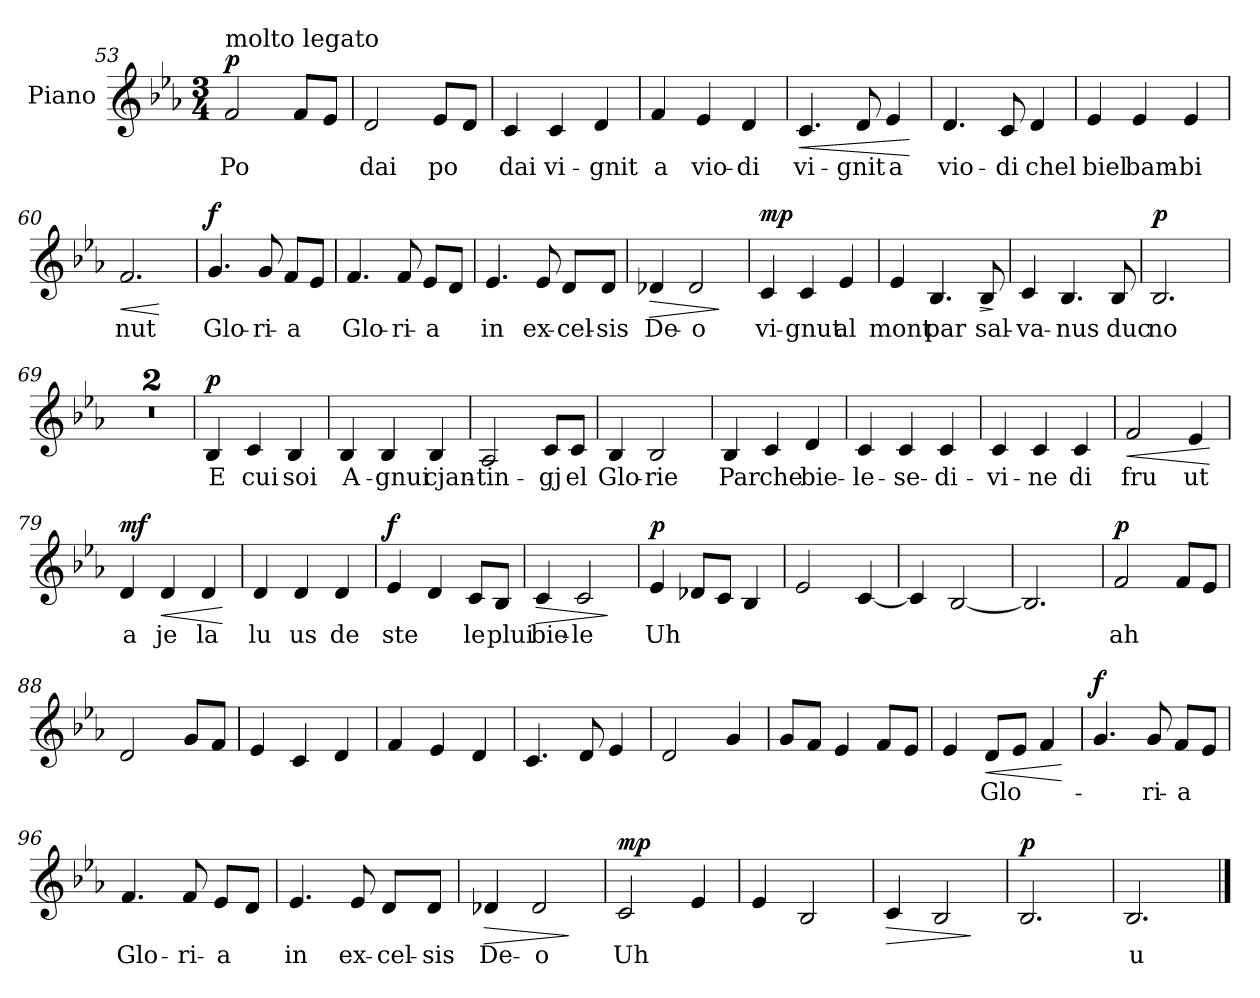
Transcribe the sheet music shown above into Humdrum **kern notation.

**kern	**text	**dynam
*part1	*part1	*part1
*staff1	*staff1	*staff1
*I"Piano	*	*
*I'Pno.	*	*
*clefG2	*	*
*k[b-e-a-]	*	*
*M3/4	*	*
=53	=53	=53
!LO:TX:a:t=molto legato	!	!
!	!	!LO:DY:a
2f/	Po	p
8f/L	.	.
8e-/J	.	.
=54	=54	=54
2d/	dai	.
8e-/L	-po	.
8d/J	.	.
=55	=55	=55
4c/	dai	.
4c/	vi-	.
4d/	-gnit	.
=56	=56	=56
4f/	a	.
4e-/	vio-	.
4d/	-di	.
=57	=57	=57
!	!	!LO:HP:b
4.c/	vi-	<
8d/	-gnit	.
4e-/	a	.
.	.	[
=58	=58	=58
4.d/	vio-	.
8c/	-di	.
4d/	chel	.
!!LO:LB:g=z
=59	=59	=59
4e-/	biel	.
4e-/	bam-	.
4e-/	-bi	.
=60	=60	=60
!	!	!LO:HP:b
2.f/	nut	<
.	.	[
=61	=61	=61
!	!	!LO:DY:a
4.g/	Glo-	f
8g/	-ri-	.
8f/L	-a	.
8e-/J	.	.
=62	=62	=62
4.f/	Glo-	.
8f/	-ri-	.
8e-/L	-a	.
8d/J	.	.
=63	=63	=63
4.e-/	in	.
8e-/	ex-	.
8d/L	-cel-	.
8d/J	-sis	.
=64	=64	=64
!	!	!LO:HP:b
4d-X/	De-	>
2d-/	-o	.
.	.	]
=65	=65	=65
!	!	!LO:DY:a
4c/	vi-	mp
4c/	-gnut	.
4e-/	al	.
!!LO:LB:g=z
=66	=66	=66
4e-/	mont	.
4.B-/	par	.
!	!	!LO:HP:b
8B-/	sal-	>
.	.	]
=67	=67	=67
4c/	-va-	.
4.B-/	-nus	.
8B-/	duc	.
=68	=68	=68
!	!	!LO:DY:a
2.B-/	no	p
=69	=69	=69
2.r	.	.
=70	=70	=70
2.r	.	.
=71	=71	=71
!	!	!LO:DY:a
4B-/	E	p
4c/	cui	.
4B-/	soi	.
=72	=72	=72
4B-/	A-	.
4B-/	-gnui	.
4B-/	cjan-	.
=73	=73	=73
2A-/	-tin-	.
8c/L	-gj	.
8c/J	el	.
=74	=74	=74
4B-/	Glo-	.
2B-/	-rie	.
!!LO:LB:g=z
=75	=75	=75
4B-/	Par	.
4c/	che	.
4d/	bie-	.
=76	=76	=76
4c/	-le-	.
4c/	-se-	.
4c/	-di-	.
=77	=77	=77
4c/	-vi-	.
4c/	-ne	.
4c/	di	.
=78	=78	=78
!	!	!LO:HP:b
2f/	fru	<
4e-/	ut	.
.	.	[
=79	=79	=79
!	!	!LO:DY:a
4d/	a	mf
!	!	!LO:HP:b
4d/	je	<
4d/	la	.
.	.	[
=80	=80	=80
4d/	lu	.
4d/	us	.
4d/	de	.
=81	=81	=81
!	!	!LO:DY:a
4e-/	-ste	f
4d/	.	.
8c/L	le	.
8B-/J	plui	.
=82	=82	=82
!	!	!LO:HP:b
4c/	bie-	>
2c/	-le	.
.	.	]
!!LO:PB:g=z
=83	=83	=83
!	!	!LO:DY:a
4e-/	Uh	p
8d-X/L	.	.
8c/J	.	.
4B-/	.	.
=84	=84	=84
2e-/	.	.
[4c/	.	.
=85	=85	=85
4c/]	.	.
[2B-/	.	.
=86	=86	=86
2.B-/]	.	.
=87	=87	=87
!	!	!LO:DY:a
2f/	ah	p
8f/L	.	.
8e-/J	.	.
=88	=88	=88
2d/	.	.
8g/L	.	.
8f/J	.	.
=89	=89	=89
4e-/	.	.
4c/	.	.
4d/	.	.
=90	=90	=90
4f/	.	.
4e-/	.	.
4d/	.	.
=91	=91	=91
4.c/	.	.
8d/	.	.
4e-/	.	.
=92	=92	=92
2d/	.	.
4g/	.	.
!!LO:LB:g=z
=93	=93	=93
8g/L	.	.
8f/J	.	.
4e-/	.	.
8f/L	.	.
8e-/J	.	.
=94	=94	=94
4e-/	.	.
!	!	!LO:HP:b
8d/L	Glo-	<
8e-/J	.	.
4f/	.	.
.	.	[
=95	=95	=95
!	!	!LO:DY:a
4.g/	.	f
8g/	-ri-	.
8f/L	-a	.
8e-/J	.	.
=96	=96	=96
4.f/	Glo-	.
8f/	-ri-	.
8e-/L	-a	.
8d/J	.	.
=97	=97	=97
4.e-/	in	.
8e-/	ex-	.
8d/L	-cel-	.
8d/J	-sis	.
=98	=98	=98
!	!	!LO:HP:b
4d-X/	De-	>
2d-/	-o	.
.	.	]
=99	=99	=99
!	!	!LO:DY:a
2c/	-Uh	mp
4e-/	.	.
=100	=100	=100
4e-/	.	.
2B-/	.	.
!!LO:LB:g=z
=101	=101	=101
!	!	!LO:HP:b
4c/	.	>
2B-/	.	.
.	.	]
=102	=102	=102
!	!	!LO:DY:a
2.B-/	.	p
=103	=103	=103
2.B-/	u	.
==	==	==
*-	*-	*-
